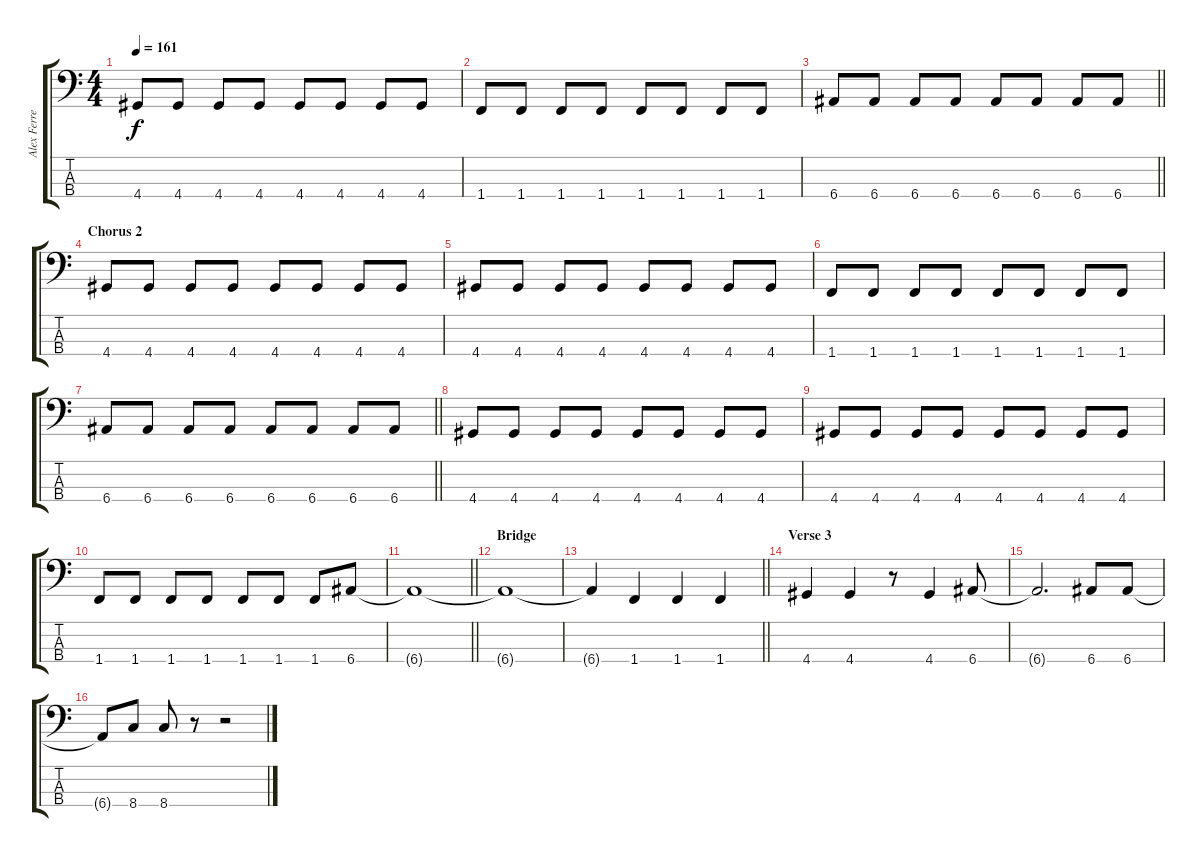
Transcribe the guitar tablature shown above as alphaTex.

\track ("Alex Ferrero" "Alex Ferre") {instrument electricbasspick}
\staff {score tabs}
\tuning (G2 D2 A1 E1) {hide}
\ts (4 4)
\tempo 161
\clef f4
\ks c
4.4.8{dy f} 4.4.8 4.4.8 4.4.8 4.4.8 4.4.8 4.4.8 4.4.8 |
1.4.8 1.4.8 1.4.8 1.4.8 1.4.8 1.4.8 1.4.8 1.4.8 |
\barLineRight lightlight
6.4.8 6.4.8 6.4.8 6.4.8 6.4.8 6.4.8 6.4.8 6.4.8 |
\section ("" "Chorus 2")
4.4.8 4.4.8 4.4.8 4.4.8 4.4.8 4.4.8 4.4.8 4.4.8 |
4.4.8 4.4.8 4.4.8 4.4.8 4.4.8 4.4.8 4.4.8 4.4.8 |
1.4.8 1.4.8 1.4.8 1.4.8 1.4.8 1.4.8 1.4.8 1.4.8 |
\barLineRight lightlight
6.4.8 6.4.8 6.4.8 6.4.8 6.4.8 6.4.8 6.4.8 6.4.8 |
4.4.8 4.4.8 4.4.8 4.4.8 4.4.8 4.4.8 4.4.8 4.4.8 |
4.4.8 4.4.8 4.4.8 4.4.8 4.4.8 4.4.8 4.4.8 4.4.8 |
1.4.8 1.4.8 1.4.8 1.4.8 1.4.8 1.4.8 1.4.8 6.4.8 |
\barLineRight lightlight
6.4{t}.1 |
\section ("" "Bridge")
6.4{t}.1 |
\barLineRight lightlight
6.4{t}.4 1.4.4 1.4.4 1.4.4 |
\section ("" "Verse 3")
4.4.4 4.4.4 r.8 4.4.4 6.4.8 |
6.4{t}.2{d} 6.4.8 6.4.8 |
6.4{t}.8 8.4.8 8.4.8 r.8 r.2
